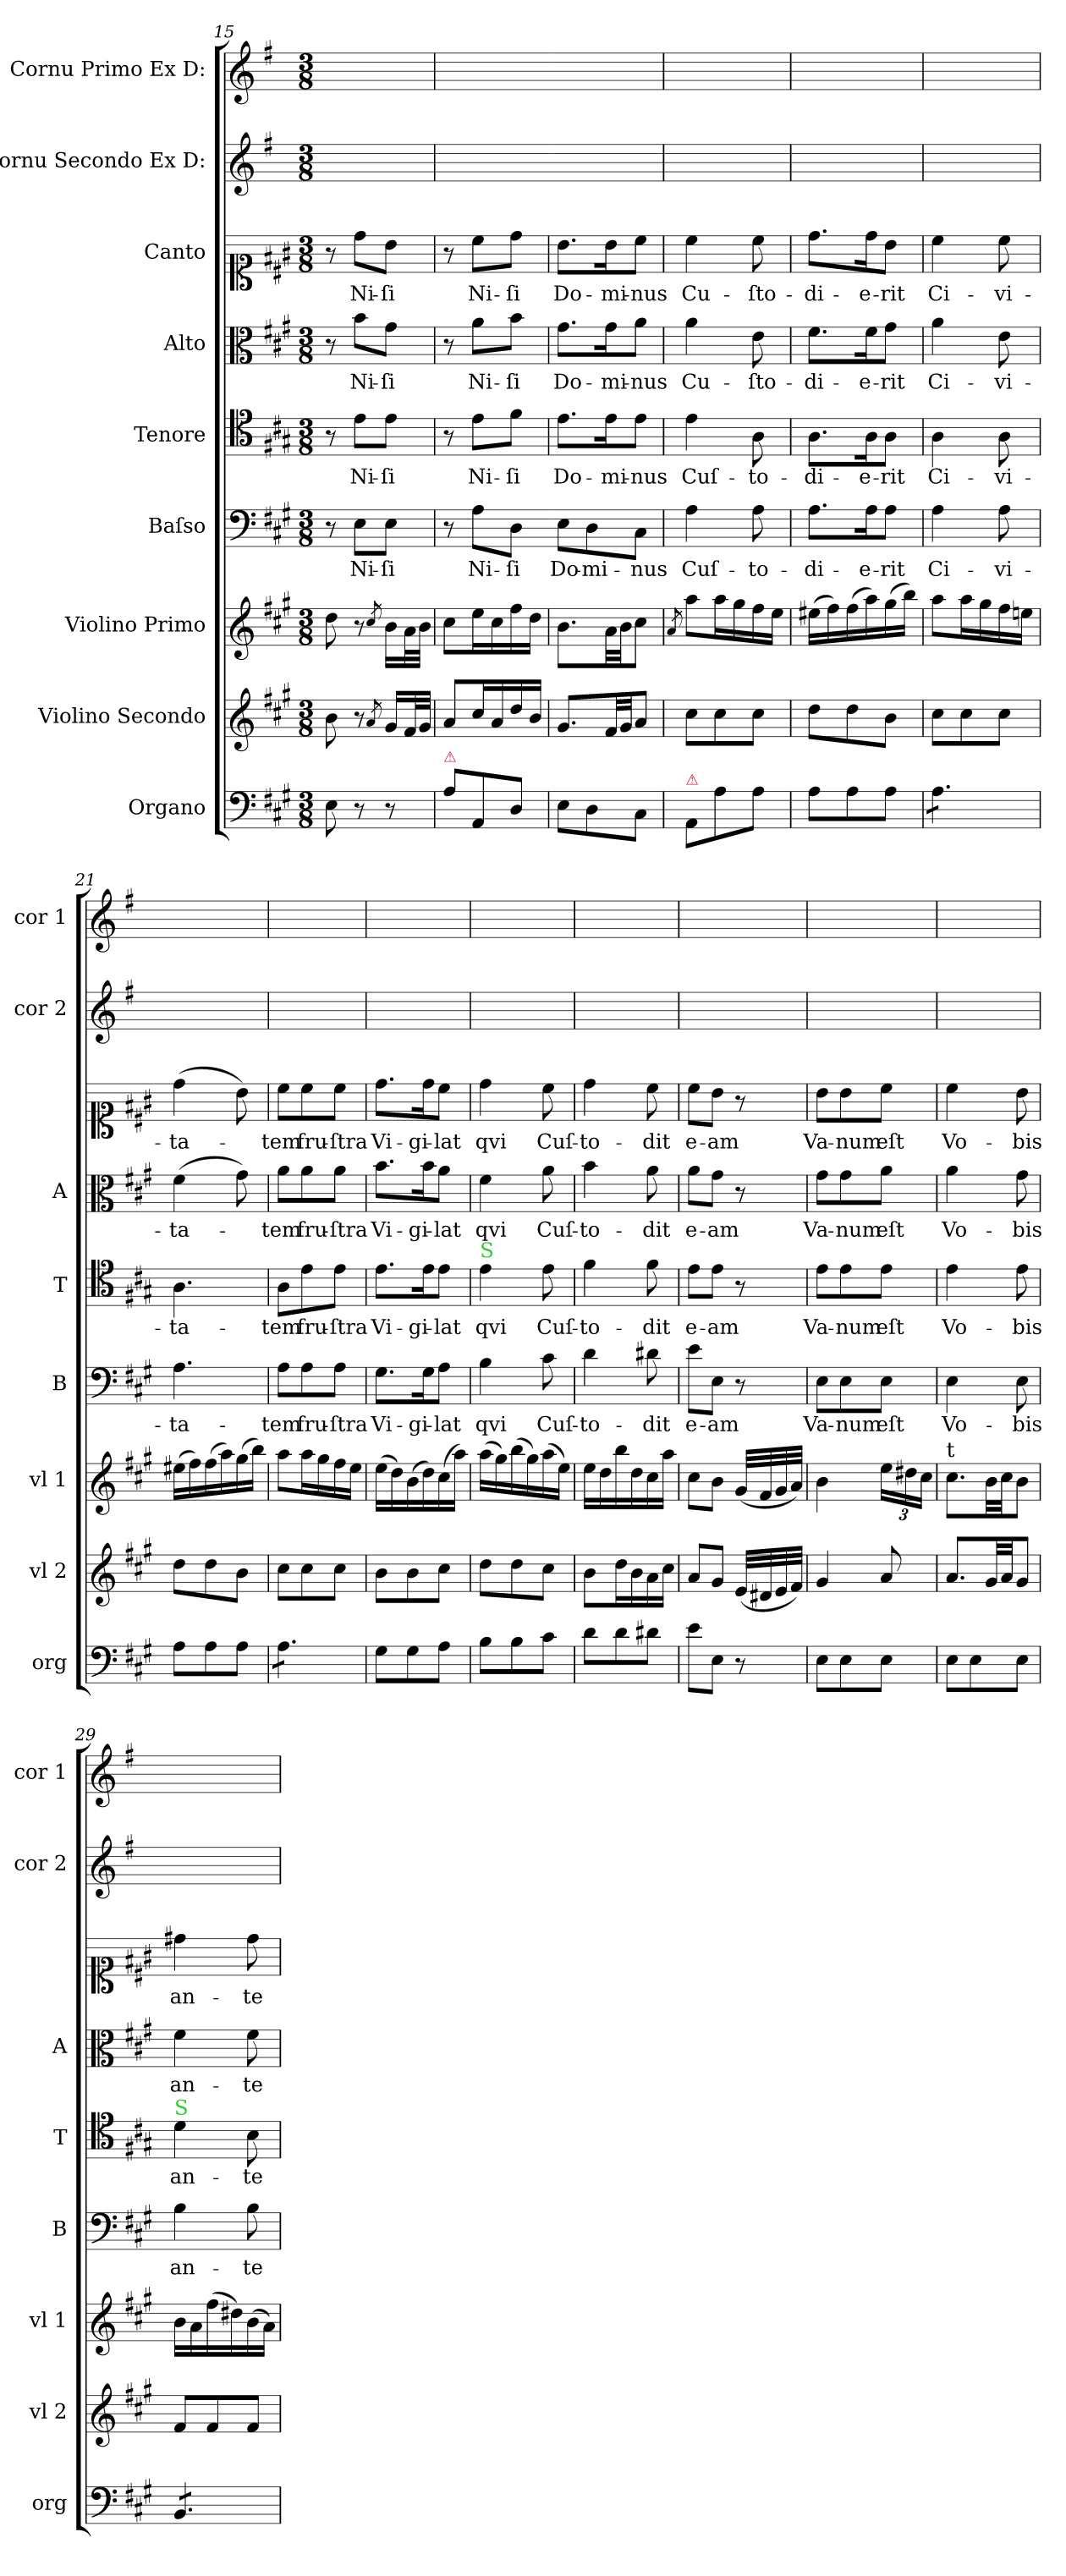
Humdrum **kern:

**kern	**kern	**kern	**kern	**text	**kern	**text	**kern	**text	**kern	**text	**kern	**kern
*part9	*part8	*part7	*part6	*part6	*part5	*part5	*part4	*part4	*part3	*part3	*part2	*part1
*staff9	*staff8	*staff7	*staff6	*staff6	*staff5	*staff5	*staff4	*staff4	*staff3	*staff3	*staff2	*staff1
*I"Organo	*I"Violino Secondo	*I"Violino Primo	*I"Baſso	*	*I"Tenore	*	*I"Alto	*	*I"Canto	*	*I"Cornu Secondo Ex D:	*I"Cornu Primo Ex D:
*I'org	*I'vl 2	*I'vl 1	*I'B	*	*I'T	*	*I'A	*	*	*	*I'cor 2	*I'cor 1
*clefF4	*clefG2	*clefG2	*clefF4	*	*clefC4	*	*clefC3	*	*clefC1	*	*clefG2	*clefG2
*	*	*	*	*	*	*	*	*	*	*	*ITrd-1c-2	*ITrd-1c-2
*k[f#c#g#]	*k[f#c#g#]	*k[f#c#g#]	*k[f#c#g#]	*	*k[f#c#g#]	*	*k[f#c#g#]	*	*k[f#c#g#]	*	*k[f#c#g#]	*k[f#c#g#]
*A:	*A:	*A:	*A:	*	*A:	*	*A:	*	*A:	*	*A:	*A:
*M3/8	*M3/8	*M3/8	*M3/8	*	*M3/8	*	*M3/8	*	*M3/8	*	*M3/8	*M3/8
=15	=15	=15	=15	=15	=15	=15	=15	=15	=15	=15	=15	=15
8E\	8b\	8dd\	8r	.	8r	.	8r	.	8r	.	4.ryy	4.ryy
!	!	!	!	!LO:LY:i	!	!LO:LY:i	!	!	!	!LO:LY:i	!	!
8r	8r	8r	8E\L	Ni-	8e\L	Ni-	8b\L	Ni-	8dd\L	Ni-	.	.
.	8qa/	8qcc#/	.	.	.	.	.	.	.	.	.	.
!	!	!	!	!LO:LY:i	!	!LO:LY:i	!	!	!	!LO:LY:i	!	!
8r	16g#/LL	16b\LL	8E\J	-ſi	8e\J	-ſi	8g#\J	-ſi	8b\J	-ſi	.	.
.	32f#/L	32a\L	.	.	.	.	.	.	.	.	.	.
.	32g#/JJJ	32b\JJJ	.	.	.	.	.	.	.	.	.	.
=16	=16	=16	=16	=16	=16	=16	=16	=16	=16	=16	=16	=16
!LO:TX:a:color=crimson:t=⚠	!	!	!	!	!	!	!	!	!	!	!	!
8A\L	8a/L	8cc#\L	8r	.	8r	.	8r	.	8r	.	4.ryy	4.ryy
!	!	!	!	!LO:LY:i	!	!LO:LY:i	!	!LO:LY:i	!	!LO:LY:i	!	!
8AA/	16cc#/L	16ee\L	8A\L	Ni-	8e\L	Ni-	8a\L	Ni-	8cc#\L	Ni-	.	.
.	16a/	16cc#\	.	.	.	.	.	.	.	.	.	.
!	!	!	!	!LO:LY:i	!	!LO:LY:i	!	!LO:LY:i	!	!LO:LY:i	!	!
8D/J	16dd/	16ff#\	8D\J	-ſi	8f#\J	-ſi	8b\J	-ſi	8dd\J	-ſi	.	.
.	16b/JJ	16dd\JJ	.	.	.	.	.	.	.	.	.	.
=17	=17	=17	=17-	=17	=17	=17	=17	=17	=17	=17	=17	=17
8E\L	8.g#/L	8.b\L	8E\L	Do-	8.e\L	Do-	8.g#\L	Do-	8.b\L	Do-	4.ryy	4.ryy
8D\	.	.	8D\	-mi-	.	.	.	.	.	.	.	.
.	32f#/LL	32a\LL	.	.	16e\K	-mi-	16g#\K	-mi-	16b\K	-mi-	.	.
.	32g#/JJ	32b\JJ	.	.	.	.	.	.	.	.	.	.
8C#\J	8a/J	8cc#\J	8C#\J	-nus	8e\J	-nus	8a\J	-nus	8cc#\J	-nus	.	.
=18	=18	=18	=18	=18	=18	=18	=18	=18	=18	=18	=18	=18
.	.	8qa/	.	.	.	.	.	.	.	.	.	.
!LO:TX:a:color=crimson:t=⚠	!	!	!	!	!	!	!	!	!	!	!	!
8AA/L	8cc#\L	8aa\L	4A\	Cuſ-	4e\	Cuſ-	4a\	Cu-	4cc#\	Cu-	4.ryy	4.ryy
8A\	8cc#\	16aa\L	.	.	.	.	.	.	.	.	.	.
.	.	16gg#\	.	.	.	.	.	.	.	.	.	.
8A\J	8cc#\J	16ff#\	8A\	-to-	8A\	-to-	8e\	-ſto-	8cc#\	-ſto-	.	.
.	.	16ee\JJ	.	.	.	.	.	.	.	.	.	.
=19	=19	=19	=19	=19	=19	=19	=19	=19	=19	=19	=19	=19
8A\L	8dd\L	(16ee#X\LL	8.A\L	-di-	8.A\L	-di-	8.f#\L	-di-	8.dd\L	-di-	4.ryy	4.ryy
.	.	16ff#\)	.	.	.	.	.	.	.	.	.	.
8A\	8dd\	(16ff#\	.	.	.	.	.	.	.	.	.	.
.	.	16aa\)	16A\K	-e-	16A\K	-e-	16f#\K	-e-	16dd\K	-e-	.	.
8A\J	8b\J	(16gg#\	8A\J	-rit	8A\J	-rit	8g#\J	-rit	8b\J	-rit	.	.
.	.	16bb\JJ)	.	.	.	.	.	.	.	.	.	.
=20	=20	=20	=20	=20	=20	=20	=20	=20	=20	=20	=20	=20
*tremolo	*	*	*	*	*	*	*	*	*	*	*	*
8A\L	8cc#\L	8aa\L	4A\	Ci-	4A\	Ci-	4a\	Ci-	4cc#\	Ci-	4.ryy	4.ryy
8A\	8cc#\	16aa\L	.	.	.	.	.	.	.	.	.	.
.	.	16gg#\	.	.	.	.	.	.	.	.	.	.
8A\J	8cc#\J	16ff#\	8A\	-vi-	8A\	-vi-	8e\	-vi-	8cc#\	-vi-	.	.
*Xtremolo	*	*	*	*	*	*	*	*	*	*	*	*
.	.	16een\JJ	.	.	.	.	.	.	.	.	.	.
=21	=21	=21	=21	=21	=21	=21	=21	=21	=21	=21	=21	=21
8A\L	8dd\L	(16ee#X\LL	4.A\	-ta-	4.A\	-ta-	(4f#\	-ta-	(4dd\	-ta-	4.ryy	4.ryy
.	.	16ff#\)	.	.	.	.	.	.	.	.	.	.
8A\	8dd\	(16ff#\	.	.	.	.	.	.	.	.	.	.
.	.	16aa\)	.	.	.	.	.	.	.	.	.	.
8A\J	8b\J	(16gg#\	.	.	.	.	8g#\)	.	8b\)	.	.	.
.	.	16bb\JJ)	.	.	.	.	.	.	.	.	.	.
=22	=22	=22	=22	=22	=22	=22	=22	=22	=22	=22	=22	=22
*tremolo	*	*	*	*	*	*	*	*	*	*	*	*
8A\L	8cc#\L	8aa\L	8A\L	-tem	8A\L	-tem	8a\L	-tem	8cc#\L	-tem	4.ryy	4.ryy
8A\	8cc#\	16aa\L	8A\	fru-	8e\	fru-	8a\	fru-	8cc#\	fru-	.	.
.	.	16gg#\	.	.	.	.	.	.	.	.	.	.
8A\J	8cc#\J	16ff#\	8A\J	-ſtra	8e\J	-ſtra	8a\J	-ſtra	8cc#\J	-ſtra	.	.
*Xtremolo	*	*	*	*	*	*	*	*	*	*	*	*
.	.	16ee\JJ	.	.	.	.	.	.	.	.	.	.
=23	=23	=23	=23	=23	=23	=23	=23	=23	=23	=23	=23	=23
8G#\L	8b\L	(16ee\LL	8.G#\L	Vi-	8.e\L	Vi-	8.b\L	Vi-	8.dd\L	Vi-	4.ryy	4.ryy
.	.	16dd\)	.	.	.	.	.	.	.	.	.	.
8G#\	8b\	(16b\	.	.	.	.	.	.	.	.	.	.
.	.	16dd\)	16G#\K	-gi-	16e\K	-gi-	16b\K	-gi-	16dd\K	-gi-	.	.
8A\J	8cc#\J	(16cc#\	8A\J	-lat	8e\J	-lat	8a\J	-lat	8cc#\J	-lat	.	.
.	.	16aa\JJ)	.	.	.	.	.	.	.	.	.	.
=24	=24	=24	=24	=24	=24	=24	=24	=24	=24	=24	=24	=24
!	!	!	!	!	!LO:TX:a:color=limegreen:t=S	!	!	!	!	!	!	!
8B\L	8dd\L	(16aa\LL	4B\	qvi	4e\	qvi	4f#\	qvi	4dd\	qvi	4.ryy	4.ryy
.	.	16gg#\)	.	.	.	.	.	.	.	.	.	.
8B\	8dd\	(16bb\	.	.	.	.	.	.	.	.	.	.
.	.	16gg#\)	.	.	.	.	.	.	.	.	.	.
8c#\J	8cc#\J	(16aa\	8c#\	Cuſ-	8e\	Cuſ-	8a\	Cuſ-	8cc#\	Cuſ-	.	.
.	.	16ee\JJ)	.	.	.	.	.	.	.	.	.	.
=25	=25	=25	=25	=25	=25	=25	=25	=25	=25	=25	=25	=25
8d\L	8b\L	16ee\LL	4d\	-to-	4f#\	-to-	4b\	-to-	4dd\	-to-	4.ryy	4.ryy
.	.	16dd\	.	.	.	.	.	.	.	.	.	.
8d\	16dd\L	16bb\	.	.	.	.	.	.	.	.	.	.
.	16b\	16dd\	.	.	.	.	.	.	.	.	.	.
8d#X\J	16a\	16cc#\	8d#X\	-dit	8f#\	-dit	8a\	-dit	8cc#\	-dit	.	.
.	16cc#\JJ	16aa\JJ	.	.	.	.	.	.	.	.	.	.
=26	=26	=26	=26	=26	=26	=26	=26	=26	=26	=26	=26	=26
8e\L	8a/L	8cc#\L	8e\L	e-	8e\L	e-	8a\L	e-	8cc#\L	e-	4.ryy	4.ryy
8E\J	8g#/J	8b\J	8E\J	-am	8e\J	-am	8g#\J	-am	8b\J	-am	.	.
8r	(32e/LLL	(32g#/LLL	8r	.	8r	.	8r	.	8r	.	.	.
.	32d#X/	32f#/	.	.	.	.	.	.	.	.	.	.
.	32e/	32g#/	.	.	.	.	.	.	.	.	.	.
.	32f#/JJJ)	32a/JJJ)	.	.	.	.	.	.	.	.	.	.
=27	=27	=27	=27	=27	=27	=27	=27	=27	=27	=27	=27	=27
8E\L	4g#/	4b\	8E\L	Va-	8e\L	Va-	8g#\L	Va-	8b\L	Va-	4.ryy	4.ryy
8E\	.	.	8E\	-num	8e\	-num	8g#\	-num	8b\	-num	.	.
8E\J	8a/	24ee\LL	8E\J	eſt	8e\J	eſt	8a\J	eſt	8cc#\J	eſt	.	.
.	.	24dd#X\	.	.	.	.	.	.	.	.	.	.
.	.	24cc#\JJ	.	.	.	.	.	.	.	.	.	.
=28	=28	=28	=28	=28	=28	=28	=28	=28	=28	=28	=28	=28
!	!	!LO:TX:a:t=t	!	!	!	!	!	!	!	!	!	!
8E\L	8.a/L	8.cc#\L	4E\	Vo-	4e\	Vo-	4a\	Vo-	4cc#\	Vo-	4.ryy	4.ryy
8E\	.	.	.	.	.	.	.	.	.	.	.	.
.	32g#/LL	32b\LL	.	.	.	.	.	.	.	.	.	.
.	32a/JJ	32cc#\JJ	.	.	.	.	.	.	.	.	.	.
8E\J	8g#/J	8b\J	8E\	-bis	8e\	-bis	8g#\	-bis	8b\	-bis	.	.
=29	=29	=29	=29	=29	=29	=29	=29	=29	=29	=29	=29	=29
!	!	!	!	!	!LO:TX:a:color=limegreen:t=S	!	!	!	!	!	!	!
*tremolo	*	*	*	*	*	*	*	*	*	*	*	*
8BB/L	8f#/L	16b\LL	4B\	an-	4d\	an-	4f#\	an-	4dd#X\	an-	4.ryy	4.ryy
.	.	16a\	.	.	.	.	.	.	.	.	.	.
8BB/	8f#/	(16ff#\	.	.	.	.	.	.	.	.	.	.
.	.	16dd#X\)	.	.	.	.	.	.	.	.	.	.
8BB/J	8f#/J	(16b\	8B\	-te	8B\	-te	8f#\	-te	8dd#\	-te	.	.
*Xtremolo	*	*	*	*	*	*	*	*	*	*	*	*
.	.	16a\JJ)	.	.	.	.	.	.	.	.	.	.
=	=	=	=	=	=	=	=	=	=	=	=	=
*-	*-	*-	*-	*-	*-	*-	*-	*-	*-	*-	*-	*-
